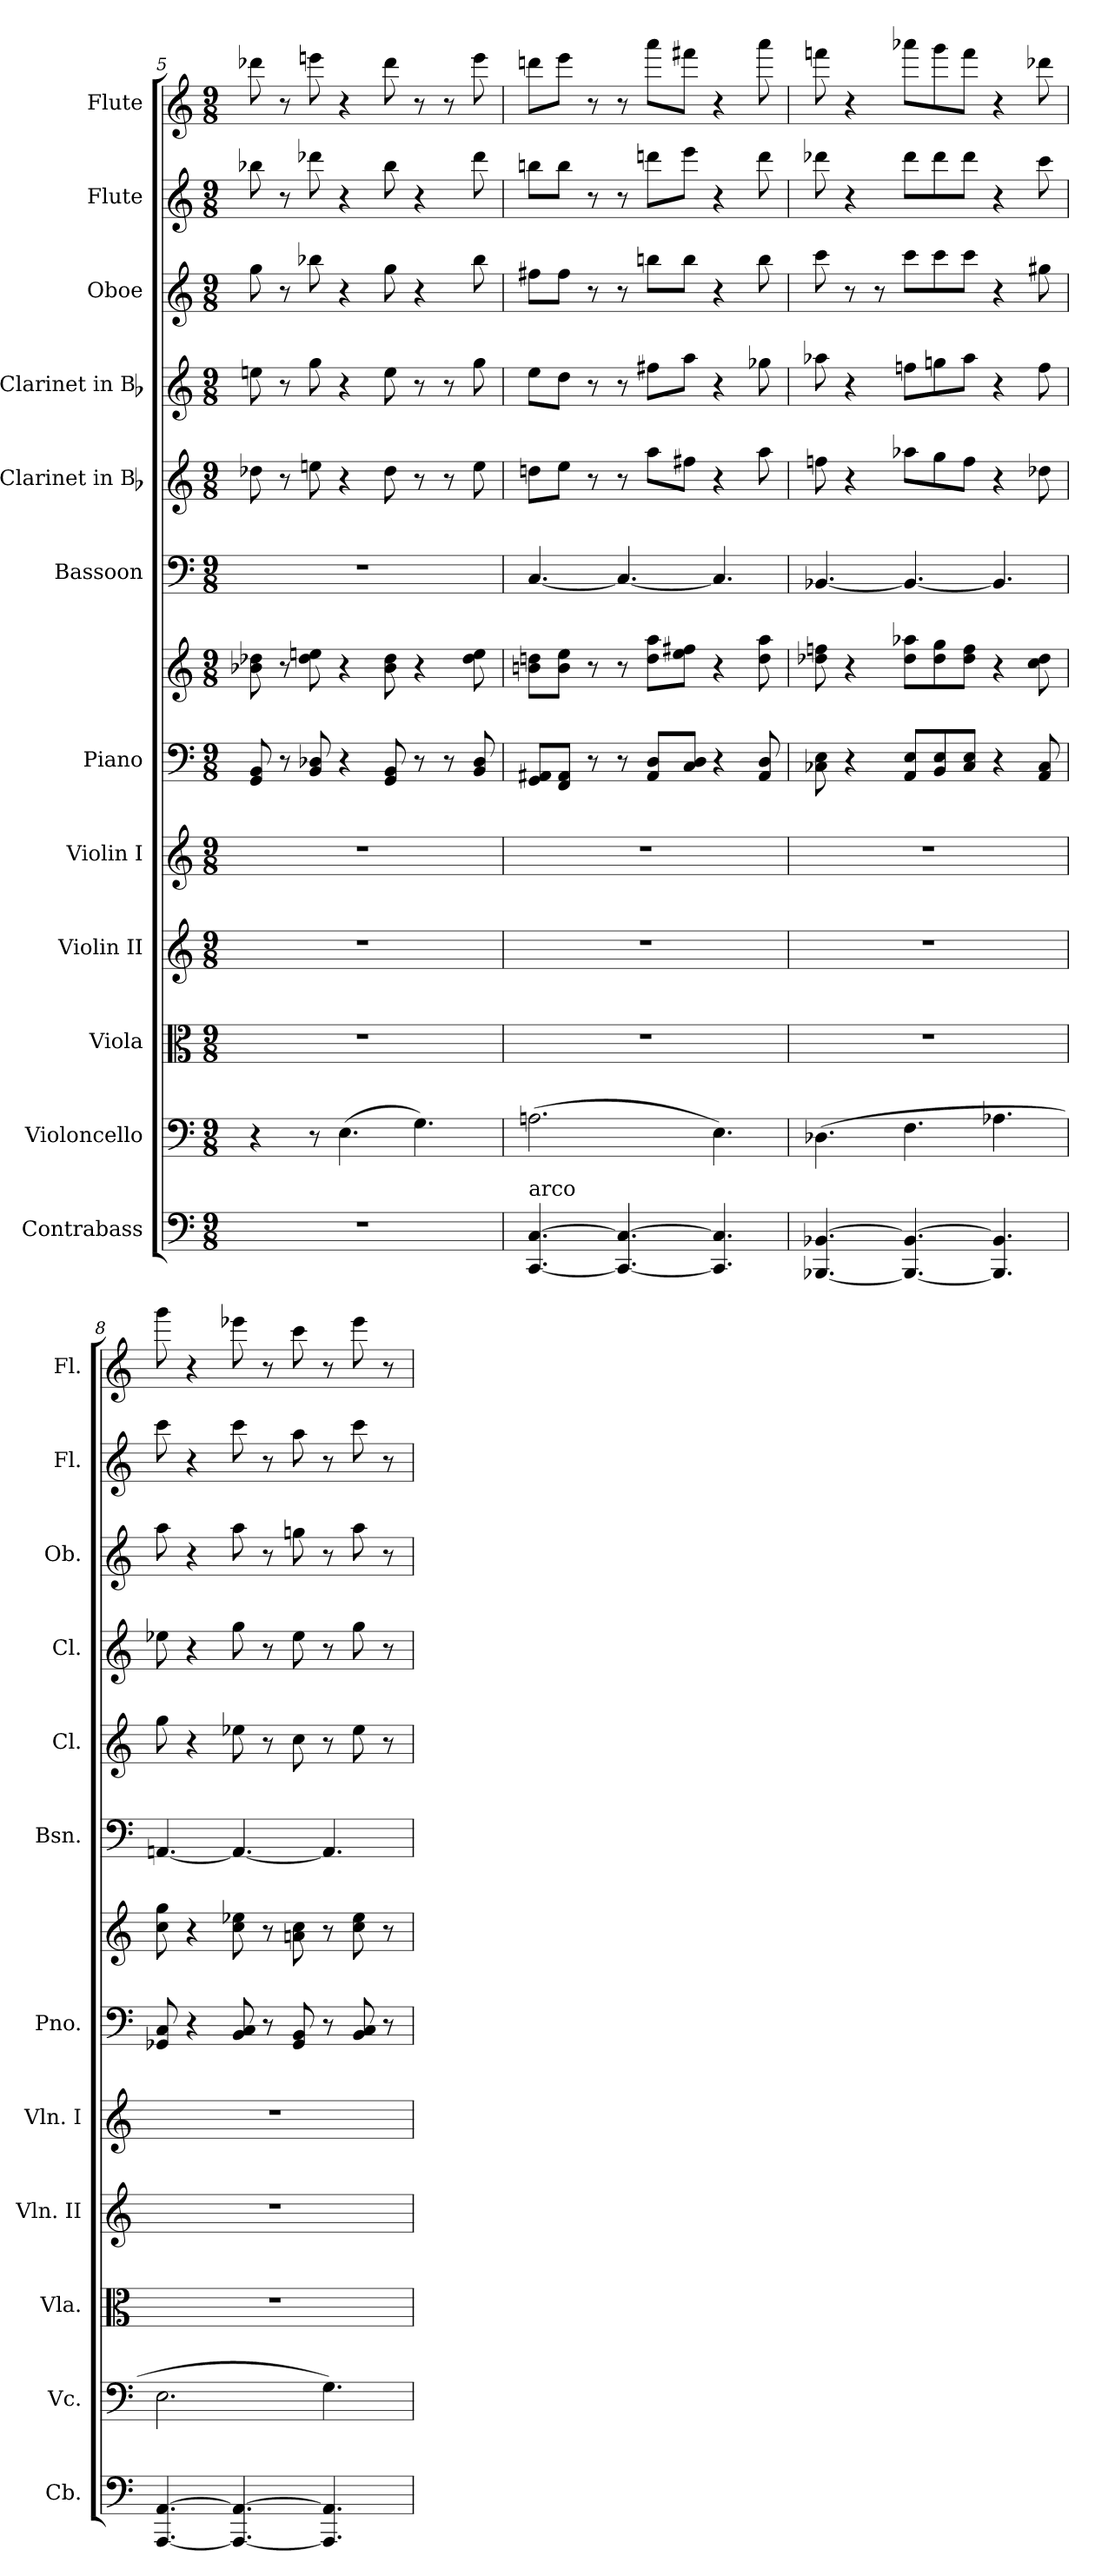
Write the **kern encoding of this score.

**kern	**kern	**kern	**kern	**kern	**kern	**kern	**kern	**kern	**kern	**kern	**kern	**kern
*part12	*part11	*part10	*part9	*part8	*part7	*part7	*part6	*part5	*part4	*part3	*part2	*part1
*staff13	*staff12	*staff11	*staff10	*staff9	*staff8	*staff7	*staff6	*staff5	*staff4	*staff3	*staff2	*staff1
*I"Contrabass	*I"Violoncello	*I"Viola	*I"Violin II	*I"Violin I	*I"Piano	*	*I"Bassoon	*I"Clarinet in Bb	*I"Clarinet in Bb	*I"Oboe	*I"Flute	*I"Flute
*I'Cb.	*I'Vc.	*I'Vla.	*I'Vln. II	*I'Vln. I	*I'Pno.	*	*I'Bsn.	*I'Cl.	*I'Cl.	*I'Ob.	*I'Fl.	*I'Fl.
*clefF4	*clefF4	*clefC3	*clefG2	*clefG2	*clefF4	*clefG2	*clefF4	*clefG2	*clefG2	*clefG2	*clefG2	*clefG2
*k[]	*k[]	*k[]	*k[]	*k[]	*k[]	*k[]	*k[]	*k[]	*k[]	*k[]	*k[]	*k[]
*M9/8	*M9/8	*M9/8	*M9/8	*M9/8	*M9/8	*M9/8	*M9/8	*M9/8	*M9/8	*M9/8	*M9/8	*M9/8
=5	=5	=5	=5	=5	=5	=5	=5	=5	=5	=5	=5	=5
8%9r	4r	8%9r	8%9r	8%9r	8GG 8BB	8b-X 8dd-X	8%9r	8dd-X	8een	8gg	8bb-X	8ddd-X
.	.	.	.	.	8r	8r	.	8r	8r	8r	8r	8r
.	8r	.	.	.	8BB 8D-X	8dd- 8een	.	8een	8gg	8bb-X	8ddd-X	8eeen
.	(4.E	.	.	.	4r	4r	.	4r	4r	4r	4r	4r
.	.	.	.	.	8GG 8BB	8b- 8dd-	.	8dd-	8ee	8gg	8bb-	8ddd-
.	4.G)	.	.	.	8r	4r	.	8r	8r	4r	4r	8r
.	.	.	.	.	8r	.	.	8r	8r	.	.	8r
.	.	.	.	.	8BB 8D-	8dd- 8ee	.	8ee	8gg	8bb-	8ddd-	8eee
=6	=6	=6	=6	=6	=6	=6	=6	=6	=6	=6	=6	=6
!LO:TX:a:t=arco	!	!	!	!	!	!	!	!	!	!	!	!
[4.CC [4.C	(2.An	8%9r	8%9r	8%9r	8GG 8AA#XL	8bn 8ddnL	[4.C	8ddnL	8eeL	8ff#XL	8bbnL	8dddnL
.	.	.	.	.	8FF 8AA#J	8b 8eeJ	.	8eeJ	8ddJ	8ff#J	8bbJ	8eeeJ
.	.	.	.	.	8r	8r	.	8r	8r	8r	8r	8r
4.CC_ 4.C_	.	.	.	.	8r	8r	4.C_	8r	8r	8r	8r	8r
.	.	.	.	.	8AA# 8DL	8dd 8aaL	.	8aaL	8ff#XL	8bbnL	8dddnL	8aaaL
.	.	.	.	.	8C 8DJ	8ee 8ff#XJ	.	8ff#XJ	8aaJ	8bbJ	8eeeJ	8fff#XJ
4.CC] 4.C]	4.E)	.	.	.	4r	4r	4.C]	4r	4r	4r	4r	4r
.	.	.	.	.	8AA# 8D	8dd 8aa	.	8aa	8gg-X	8bb	8ddd	8aaa
=7	=7	=7	=7	=7	=7	=7	=7	=7	=7	=7	=7	=7
[4.BBB-X [4.BB-X	(4.D-X	8%9r	8%9r	8%9r	8C-X 8E	8dd-X 8ffn	[4.BB-X	8ffn	8aa-X	8ccc	8ddd-X	8fffn
.	.	.	.	.	4r	4r	.	4r	4r	8r	4r	4r
.	.	.	.	.	.	.	.	.	.	8r	.	.
4.BBB-_ 4.BB-_	4.F	.	.	.	8AA 8EL	8dd- 8aa-XL	4.BB-_	8aa-XL	8ffnL	8cccL	8ddd-L	8aaa-XL
.	.	.	.	.	8BB 8E	8dd- 8gg	.	8gg	8ggn	8ccc	8ddd-	8ggg
.	.	.	.	.	8C- 8EJ	8dd- 8ffJ	.	8ffJ	8aa-J	8cccJ	8ddd-J	8fffJ
4.BBB-] 4.BB-]	4.A-X	.	.	.	4r	4r	4.BB-]	4r	4r	4r	4r	4r
.	.	.	.	.	8AA 8C-	8cc 8dd-	.	8dd-X	8ff	8gg#X	8ccc	8ddd-X
=8	=8	=8	=8	=8	=8	=8	=8	=8	=8	=8	=8	=8
[4.AAA [4.AA	2.E	8%9r	8%9r	8%9r	8GG-X 8C	8cc 8gg	[4.AAn	8gg	8ee-X	8aa	8ccc	8ggg
.	.	.	.	.	4r	4r	.	4r	4r	4r	4r	4r
4.AAA_ 4.AA_	.	.	.	.	8BB 8C	8cc 8ee-X	4.AA_	8ee-X	8gg	8aa	8ccc	8eee-X
.	.	.	.	.	8r	8r	.	8r	8r	8r	8r	8r
.	.	.	.	.	8GG- 8BB	8an 8cc	.	8cc	8ee-	8ggn	8aa	8ccc
4.AAA] 4.AA]	4.G)	.	.	.	8r	8r	4.AA]	8r	8r	8r	8r	8r
.	.	.	.	.	8BB 8C	8cc 8ee-	.	8ee-	8gg	8aa	8ccc	8eee-
.	.	.	.	.	8r	8r	.	8r	8r	8r	8r	8r
=	=	=	=	=	=	=	=	=	=	=	=	=
*-	*-	*-	*-	*-	*-	*-	*-	*-	*-	*-	*-	*-
